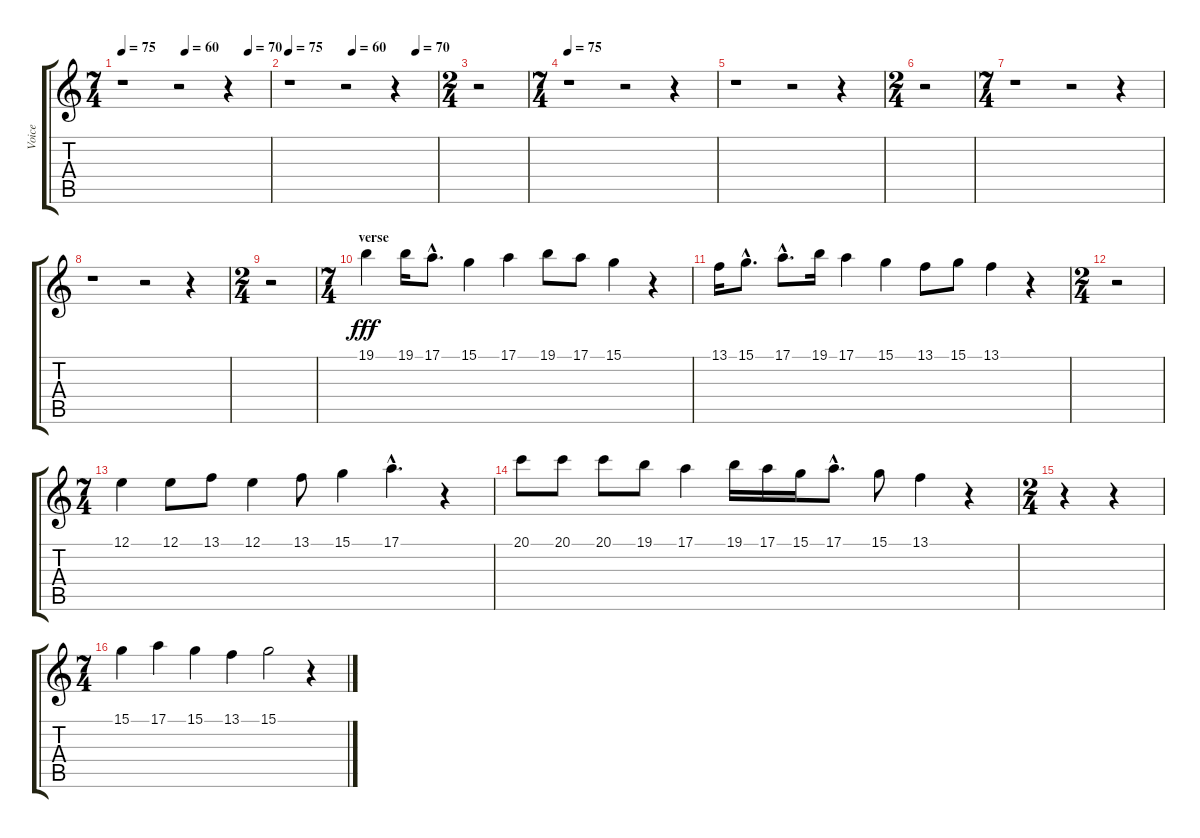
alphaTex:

\track ("Voice" "Voice") {instrument choiraahs}
\staff {score tabs}
\tuning (E4 B3 G3 D3 A2 E2) {hide}
\ts (7 4)
\tempo 75
\tempo (60 0.42857142857142855)
\tempo (70 0.8571428571428571)
\clef g2
\ks c
r.1{dy fff} r.2 r.4 |
\tempo 75
\tempo (60 0.42857142857142855)
\tempo (70 0.8571428571428571)
r.1 r.2 r.4 |
\ts (2 4)
r.2 |
\ts (7 4)
\tempo 75
r.1 r.2 r.4 |
r.1 r.2 r.4 |
\ts (2 4)
r.2 |
\ts (7 4)
r.1 r.2 r.4 |
r.1 r.2 r.4 |
\ts (2 4)
r.2 |
\ts (7 4)
\section ("" "verse")
19.1.4 19.1.16 17.1{hac}.8{d} 15.1.4 17.1.4 19.1.8 17.1.8 15.1.4 r.4 |
13.1.16 15.1{hac}.8{d} 17.1{hac}.8{d} 19.1.16 17.1.4 15.1.4 13.1.8 15.1.8 13.1.4 r.4 |
\ts (2 4)
r.2 |
\ts (7 4)
12.1.4 12.1.8 13.1.8 12.1.4 13.1.8 15.1.4 17.1{hac}.4{d} r.4 |
20.1.8 20.1.8 20.1.8 19.1.8 17.1.4 19.1.16 17.1.16 15.1.16 17.1{hac}.8{d} 15.1.8 13.1.4 r.4 |
\ts (2 4)
r.4 r.4 |
\ts (7 4)
15.1.4 17.1.4 15.1.4 13.1.4 15.1.2 r.4
